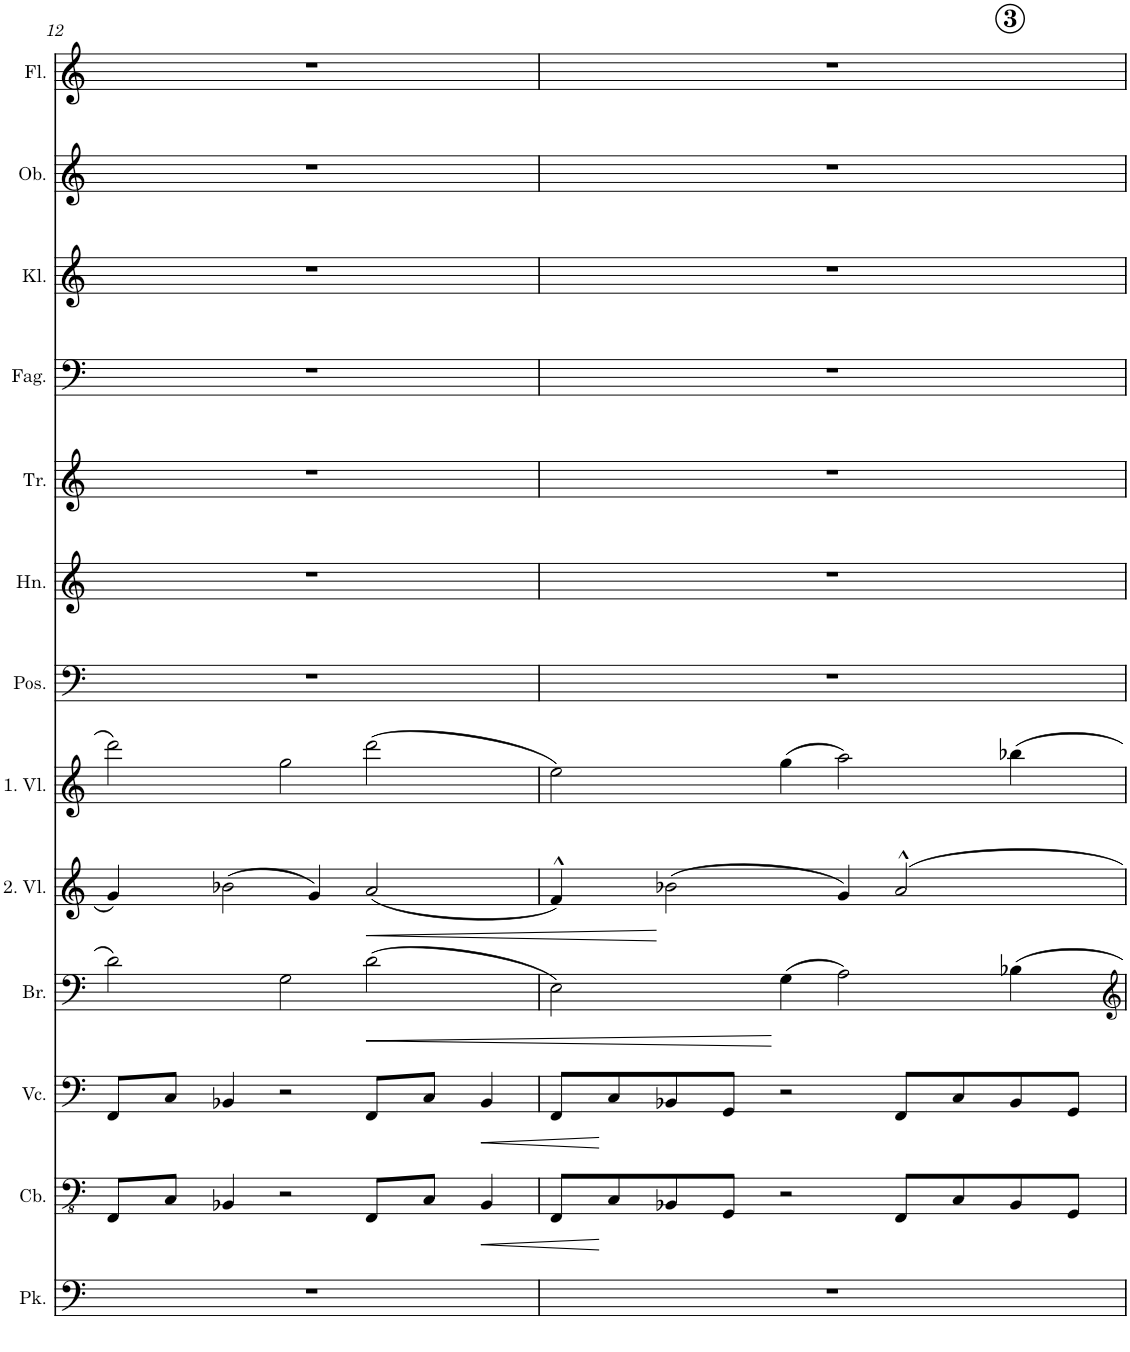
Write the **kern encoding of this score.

**kern	**kern	**dynam	**kern	**dynam	**kern	**dynam	**kern	**dynam	**kern	**kern	**kern	**kern	**kern	**kern	**kern	**kern
*part13	*part12	*part12	*part11	*part11	*part10	*part10	*part9	*part9	*part8	*part7	*part6	*part5	*part4	*part3	*part2	*part1
*staff13	*staff12	*staff12	*staff11	*staff11	*staff10	*staff10	*staff9	*staff9	*staff8	*staff7	*staff6	*staff5	*staff4	*staff3	*staff2	*staff1
*I"Pauke	*I"Bässe	*	*I"Celli	*	*I"Bratschen	*	*I"2. Violinen	*	*I"1. Violinen	*I"3 Posaunen	*I"4 Hörner (in C notiert)	*I"2 Trompeten	*I"2 Fagotte	*I"2 Klarinetten	*I"2 Oboen	*I"2 Flöten
*I'Pk.	*	*	*	*	*I'Br.	*	*I'2. Vl.	*	*I'1. Vl.	*I'Pos.	*I'Hn.	*I'Tr.	*I'Fag.	*I'Kl.	*I'Ob.	*I'Fl.
!!LO:PB:g=z
*clefF4	*clefFv4	*	*clefF4	*	*clefF4	*	*clefG2	*	*clefG2	*clefF4	*clefG2	*clefG2	*clefF4	*clefG2	*clefG2	*clefG2
*	*ITrd7c12	*	*	*	*	*	*	*	*	*	*ITrd4c7	*ITrd1c2	*	*ITrd1c2	*	*
*k[]	*k[]	*	*k[]	*	*k[]	*	*k[]	*	*k[]	*k[]	*k[]	*k[]	*k[]	*k[]	*k[]	*k[]
*M6/4	*M6/4	*	*M6/4	*	*M6/4	*	*M6/4	*	*M6/4	*M6/4	*M6/4	*M6/4	*M6/4	*M6/4	*M6/4	*M6/4
=12	=12	=12	=12	=12	=12	=12	=12	=12	=12	=12	=12	=12	=12	=12	=12	=12
1.r	8FFF/L	.	8FF/L	.	2d\	.	4g/	.	2ddd\	1.r	1.r	1.r	1.r	1.r	1.r	1.r
.	8CC/J	.	8C/J	.	.	.	.	.	.	.	.	.	.	.	.	.
.	4BBB-X/	.	4BB-X/	.	.	.	(2b-X\	.	.	.	.	.	.	.	.	.
.	2r	.	2r	.	2G\	.	.	.	2gg\	.	.	.	.	.	.	.
.	.	.	.	.	.	.	4g/)	.	.	.	.	.	.	.	.	.
!	!	!	!	!	!	!LO:HP:b	!	!LO:HP:b	!	!	!	!	!	!	!	!
.	8FFF/L	.	8FF/L	.	(2d\	<	(2a/	<	(2ddd\	.	.	.	.	.	.	.
.	8CC/J	.	8C/J	.	.	.	.	.	.	.	.	.	.	.	.	.
!	!	!LO:HP:b	!	!LO:HP:b	!	!	!	!	!	!	!	!	!	!	!	!
.	4BBB-/	<	4BB-/	<	.	.	.	.	.	.	.	.	.	.	.	.
!!LO:REH:place=s1:a:B:cj:enc=circle:fs=14:t=3:qo=5
=13	=13	=13	=13	=13	=13	=13	=13	=13	=13	=13	=13	=13	=13	=13	=13	=13
1.r	8FFF/L	.	8FF/L	.	2E\)	.	4f^^/)	.	2ee\)	1.r	1.r	1.r	1.r	1.r	1.r	1.r
.	8CC/	[	8C/	[	.	.	.	.	.	.	.	.	.	.	.	.
.	8BBB-X/	.	8BB-X/	.	.	.	(2b-X\	[	.	.	.	.	.	.	.	.
.	8GGG/J	.	8GG/J	.	.	.	.	.	.	.	.	.	.	.	.	.
.	2r	.	2r	.	(4G\	[	.	.	(4gg\	.	.	.	.	.	.	.
.	.	.	.	.	2A\)	.	4g/)	.	2aa\)	.	.	.	.	.	.	.
.	8FFF/L	.	8FF/L	.	.	.	2a^^/	.	.	.	.	.	.	.	.	.
.	8CC/	.	8C/	.	.	.	.	.	.	.	.	.	.	.	.	.
.	8BBB-/	.	8BB-/	.	4B-X\	.	.	.	4bb-X\	.	.	.	.	.	.	.
.	8GGG/J	.	8GG/J	.	.	.	.	.	.	.	.	.	.	.	.	.
=	=	=	=	=	=	=	=	=	=	=	=	=	=	=	=	=
*-	*-	*-	*-	*-	*-	*-	*-	*-	*-	*-	*-	*-	*-	*-	*-	*-
